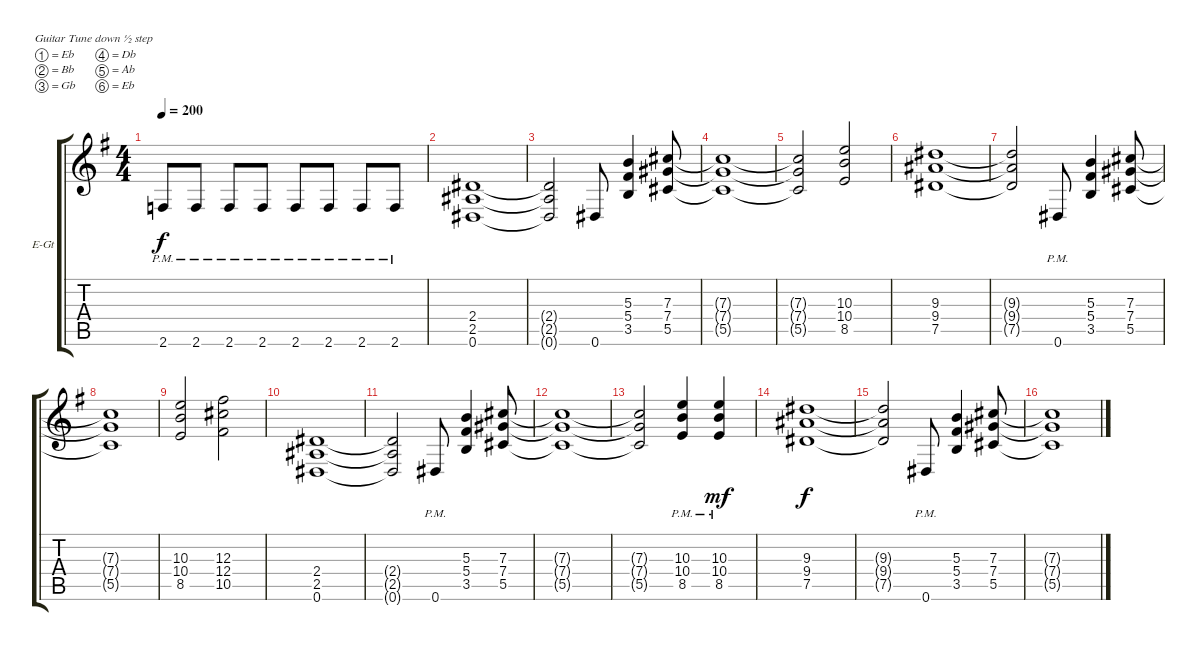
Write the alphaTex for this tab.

\bracketExtendMode groupsimilarinstruments
\firstSystemTrackNameOrientation horizontal
\otherSystemsTrackNameOrientation horizontal
\track ("Michael Paget" "E-Gt") {instrument distortionguitar}
\staff {score tabs}
\tuning (Eb4 Bb3 Gb3 Db3 Ab2 Eb2)
\ts (4 4)
\tempo 200
\clef g2
\ks g
2.6{pm}.8{dy f} 2.6{pm}.8 2.6{pm}.8 2.6{pm}.8 2.6{pm}.8 2.6{pm}.8 2.6{pm}.8 2.6{pm}.8 |
(2.4 2.5 0.6).1 |
(2.4{t} 2.5{t} 0.6{t}).2 0.6.8 (5.3 5.4 3.5).4 (7.3 7.4 5.5).8 |
(7.3{t} 7.4{t} 5.5{t}).1 |
(7.3{t} 7.4{t} 5.5{t}).2 (10.3 10.4 8.5).2 |
(9.3 9.4 7.5).1 |
(9.3{t} 9.4{t} 7.5{t}).2 0.6{pm}.8 (5.3 5.4 3.5).4 (7.3 7.4 5.5).8 |
(7.3{t} 7.4{t} 5.5{t}).1 |
(10.3 10.4 8.5).2 (12.3 12.4 10.5).2 |
(2.4 2.5 0.6).1 |
(2.4{t} 2.5{t} 0.6{t}).2 0.6{pm}.8 (5.3 5.4 3.5).4 (7.3 7.4 5.5).8 |
(7.3{t} 7.4{t} 5.5{t}).1 |
(7.3{t} 7.4{t} 5.5{t}).2 (10.3{pm} 10.4{pm} 8.5{pm}).4 (8.5{pm} 10.4{pm} 10.3{pm}).4{dy mf} |
(9.3 9.4 7.5).1{dy f} |
(9.3{t} 9.4{t} 7.5{t}).2 0.6{pm}.8 (5.3 5.4 3.5).4 (7.3 7.4 5.5).8 |
(7.3{t} 7.4{t} 5.5{t}).1
